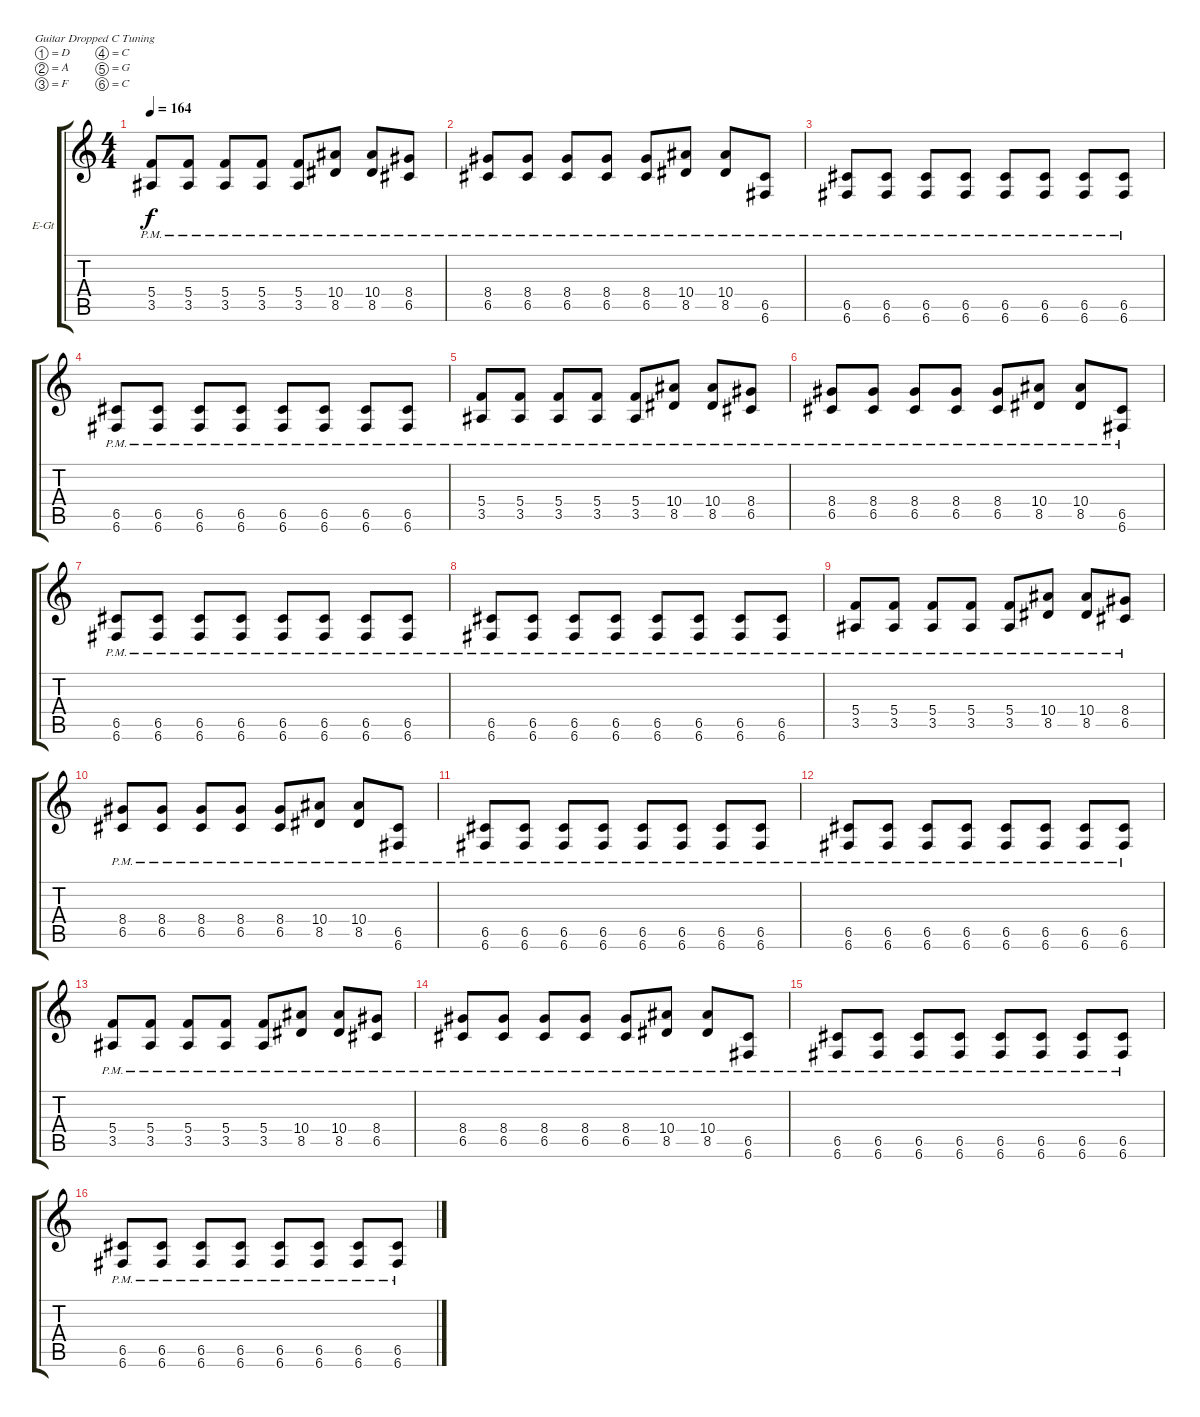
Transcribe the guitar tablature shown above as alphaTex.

\defaultSystemsLayout 4
\bracketExtendMode groupsimilarinstruments
\firstSystemTrackNameOrientation horizontal
\otherSystemsTrackNameOrientation horizontal
\track ("Guitar 2" "E-Gt") {instrument overdrivenguitar}
\staff {score tabs}
\tuning (D4 A3 F3 C3 G2 C2)
\ts (4 4)
\tempo 164
\clef g2
\ks c
(3.5{pm} 5.4{pm}).8{dy f} (5.4{pm} 3.5{pm}).8 (3.5{pm} 5.4{pm}).8 (3.5{pm} 5.4{pm}).8 (3.5{pm} 5.4{pm}).8 (8.5{pm} 10.4{pm}).8 (10.4{pm} 8.5{pm}).8 (6.5{pm} 8.4{pm}).8 |
(6.5{pm} 8.4{pm}).8 (8.4{pm} 6.5{pm}).8 (8.4{pm} 6.5{pm}).8 (6.5{pm} 8.4{pm}).8 (6.5{pm} 8.4{pm}).8 (8.5{pm} 10.4{pm}).8 (8.5{pm} 10.4{pm}).8 (6.6{pm} 6.5{pm}).8 |
(6.6{pm} 6.5{pm}).8 (6.6{pm} 6.5{pm}).8 (6.6{pm} 6.5{pm}).8 (6.6{pm} 6.5{pm}).8 (6.6{pm} 6.5{pm}).8 (6.6{pm} 6.5{pm}).8 (6.6{pm} 6.5{pm}).8 (6.6{pm} 6.5{pm}).8 |
(6.6{pm} 6.5{pm}).8 (6.6{pm} 6.5{pm}).8 (6.6{pm} 6.5{pm}).8 (6.6{pm} 6.5{pm}).8 (6.6{pm} 6.5{pm}).8 (6.6{pm} 6.5{pm}).8 (6.6{pm} 6.5{pm}).8 (6.6{pm} 6.5{pm}).8 |
(3.5{pm} 5.4{pm}).8 (5.4{pm} 3.5{pm}).8 (3.5{pm} 5.4{pm}).8 (3.5{pm} 5.4{pm}).8 (3.5{pm} 5.4{pm}).8 (8.5{pm} 10.4{pm}).8 (10.4{pm} 8.5{pm}).8 (6.5{pm} 8.4{pm}).8 |
(6.5{pm} 8.4{pm}).8 (8.4{pm} 6.5{pm}).8 (8.4{pm} 6.5{pm}).8 (6.5{pm} 8.4{pm}).8 (6.5{pm} 8.4{pm}).8 (8.5{pm} 10.4{pm}).8 (8.5{pm} 10.4{pm}).8 (6.6{pm} 6.5{pm}).8 |
(6.6{pm} 6.5{pm}).8 (6.6{pm} 6.5{pm}).8 (6.6{pm} 6.5{pm}).8 (6.6{pm} 6.5{pm}).8 (6.6{pm} 6.5{pm}).8 (6.6{pm} 6.5{pm}).8 (6.6{pm} 6.5{pm}).8 (6.6{pm} 6.5{pm}).8 |
(6.6{pm} 6.5{pm}).8 (6.6{pm} 6.5{pm}).8 (6.6{pm} 6.5{pm}).8 (6.6{pm} 6.5{pm}).8 (6.6{pm} 6.5{pm}).8 (6.6{pm} 6.5{pm}).8 (6.6{pm} 6.5{pm}).8 (6.6{pm} 6.5{pm}).8 |
(3.5{pm} 5.4{pm}).8 (5.4{pm} 3.5{pm}).8 (3.5{pm} 5.4{pm}).8 (3.5{pm} 5.4{pm}).8 (3.5{pm} 5.4{pm}).8 (8.5{pm} 10.4{pm}).8 (10.4{pm} 8.5{pm}).8 (6.5{pm} 8.4{pm}).8 |
(6.5{pm} 8.4{pm}).8 (8.4{pm} 6.5{pm}).8 (8.4{pm} 6.5{pm}).8 (6.5{pm} 8.4{pm}).8 (6.5{pm} 8.4{pm}).8 (8.5{pm} 10.4{pm}).8 (8.5{pm} 10.4{pm}).8 (6.6{pm} 6.5{pm}).8 |
(6.6{pm} 6.5{pm}).8 (6.6{pm} 6.5{pm}).8 (6.6{pm} 6.5{pm}).8 (6.6{pm} 6.5{pm}).8 (6.6{pm} 6.5{pm}).8 (6.6{pm} 6.5{pm}).8 (6.6{pm} 6.5{pm}).8 (6.6{pm} 6.5{pm}).8 |
(6.6{pm} 6.5{pm}).8 (6.6{pm} 6.5{pm}).8 (6.6{pm} 6.5{pm}).8 (6.6{pm} 6.5{pm}).8 (6.6{pm} 6.5{pm}).8 (6.6{pm} 6.5{pm}).8 (6.6{pm} 6.5{pm}).8 (6.6{pm} 6.5{pm}).8 |
(3.5{pm} 5.4{pm}).8 (5.4{pm} 3.5{pm}).8 (3.5{pm} 5.4{pm}).8 (3.5{pm} 5.4{pm}).8 (3.5{pm} 5.4{pm}).8 (8.5{pm} 10.4{pm}).8 (10.4{pm} 8.5{pm}).8 (6.5{pm} 8.4{pm}).8 |
(6.5{pm} 8.4{pm}).8 (8.4{pm} 6.5{pm}).8 (8.4{pm} 6.5{pm}).8 (6.5{pm} 8.4{pm}).8 (6.5{pm} 8.4{pm}).8 (8.5{pm} 10.4{pm}).8 (8.5{pm} 10.4{pm}).8 (6.6{pm} 6.5{pm}).8 |
(6.6{pm} 6.5{pm}).8 (6.6{pm} 6.5{pm}).8 (6.6{pm} 6.5{pm}).8 (6.6{pm} 6.5{pm}).8 (6.6{pm} 6.5{pm}).8 (6.6{pm} 6.5{pm}).8 (6.6{pm} 6.5{pm}).8 (6.6{pm} 6.5{pm}).8 |
(6.6{pm} 6.5{pm}).8 (6.6{pm} 6.5{pm}).8 (6.6{pm} 6.5{pm}).8 (6.6{pm} 6.5{pm}).8 (6.6{pm} 6.5{pm}).8 (6.6{pm} 6.5{pm}).8 (6.6{pm} 6.5{pm}).8 (6.6{pm} 6.5{pm}).8
